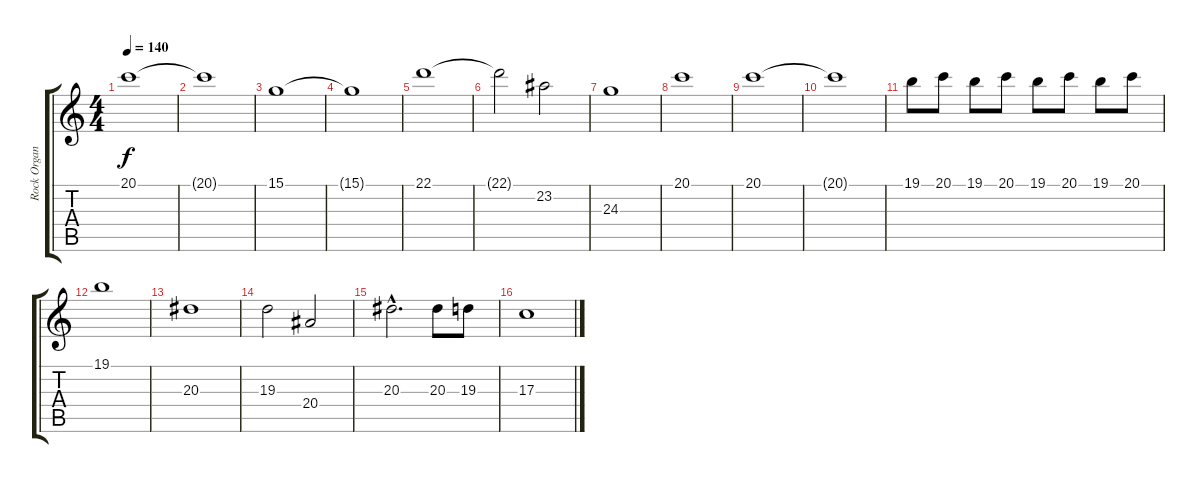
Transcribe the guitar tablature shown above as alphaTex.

\track ("Rock Organ" "Rock Organ") {instrument rockorgan}
\staff {score tabs}
\tuning (E4 B3 G3 D3 A2 E2) {hide}
\ts (4 4)
\tempo 140
\clef g2
\ks c
20.1.1{dy f} |
20.1{t}.1 |
15.1.1{volume 9} |
15.1{t}.1 |
22.1.1 |
22.1{t}.2 23.2.2 |
24.3.1 |
20.1.1 |
20.1.1 |
20.1{t}.1 |
19.1.8 20.1.8 19.1.8 20.1.8 19.1.8 20.1.8 19.1.8 20.1.8 |
19.1.1 |
20.3.1{volume 6} |
19.3.2 20.4.2 |
20.3{hac}.2{d} 20.3.8 19.3.8 |
17.3.1
